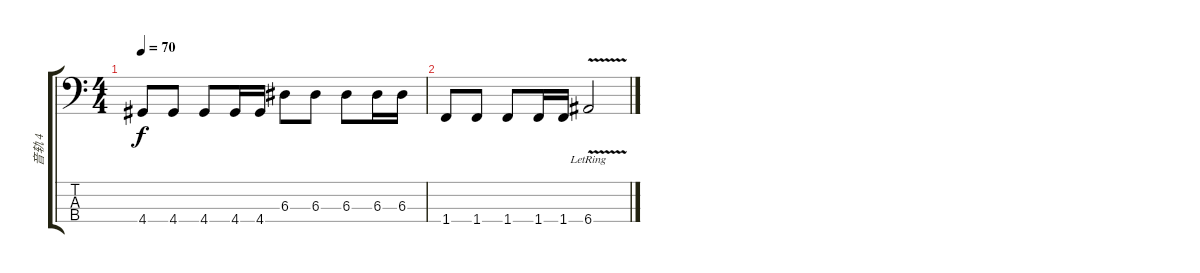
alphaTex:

\track ("音轨 4" "音轨 4") {instrument electricbasspick}
\staff {score tabs}
\tuning (G2 D2 A1 E1) {hide}
\ts (4 4)
\tempo 70
\clef f4
\ks c
4.4.8{dy f} 4.4.8 4.4.8 4.4.16 4.4.16 6.3.8 6.3.8 6.3.8 6.3.16 6.3.16 |
1.4.8 1.4.8 1.4.8 1.4.16 1.4.16 6.4{v lr}.2
